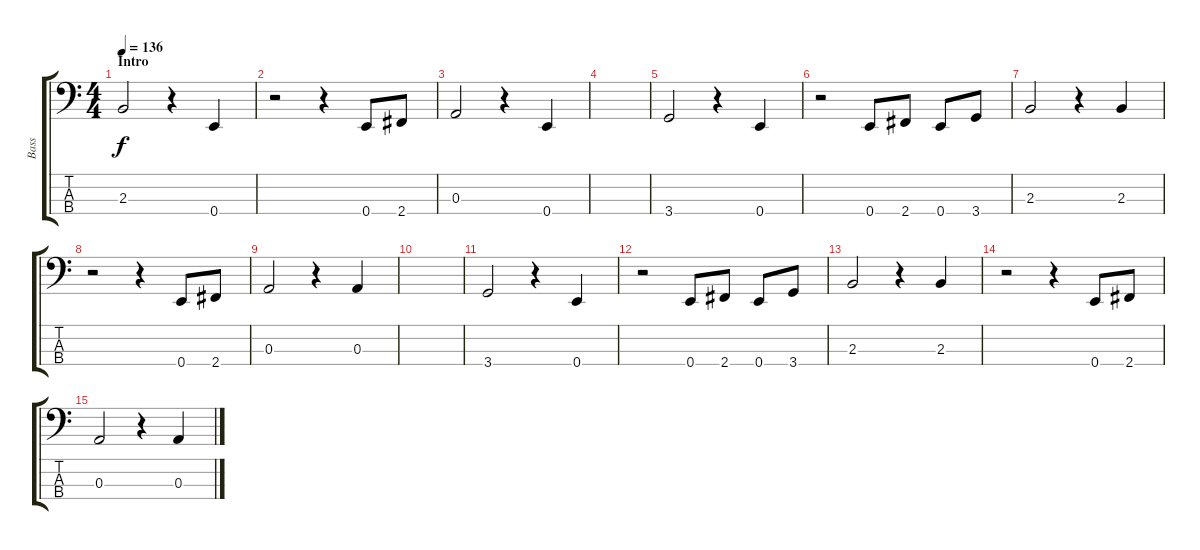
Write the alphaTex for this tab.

\track ("Bass" "Bass") {instrument electricbassfinger}
\staff {score tabs}
\tuning (G2 D2 A1 E1) {hide}
\ts (4 4)
\section ("" "Intro")
\tempo 136
\clef f4
\ks c
2.3.2{dy f instrument electricbassfinger} r.4 0.4.4 |
r.2 r.4 0.4.8 2.4.8 |
0.3.2 r.4 0.4.4 |
|
3.4.2 r.4 0.4.4 |
r.2 0.4.8 2.4.8 0.4.8 3.4.8 |
2.3.2 r.4 2.3.4 |
r.2 r.4 0.4.8 2.4.8 |
0.3.2 r.4 0.3.4 |
|
3.4.2 r.4 0.4.4 |
r.2 0.4.8 2.4.8 0.4.8 3.4.8 |
2.3.2 r.4 2.3.4 |
r.2 r.4 0.4.8 2.4.8 |
0.3.2 r.4 0.3.4
